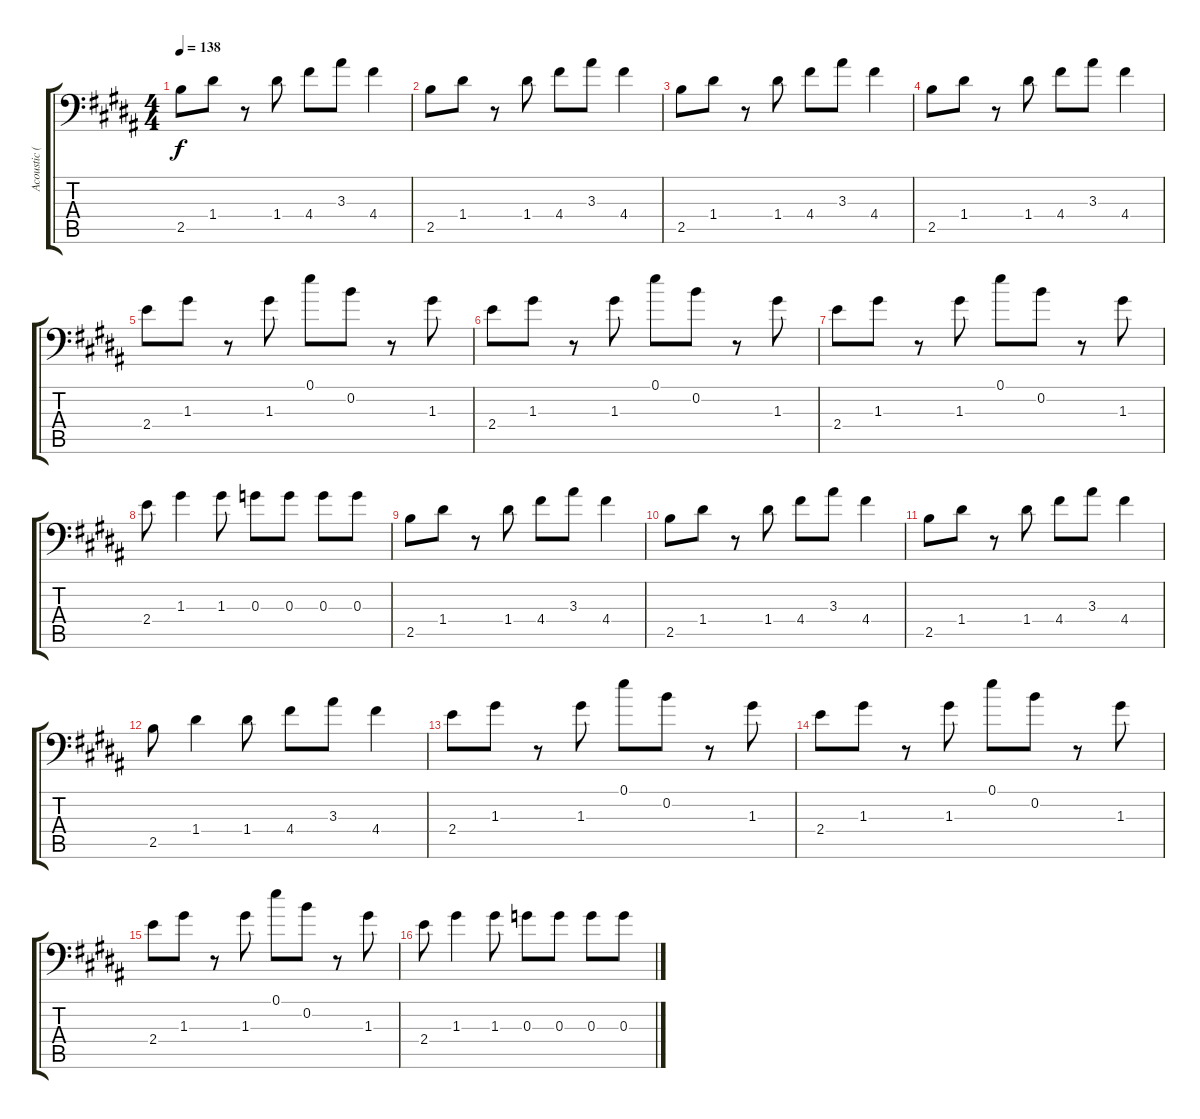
\track ("Acoustic (Bass)" "Acoustic (") {instrument acousticguitarsteel}
\staff {score tabs}
\tuning (E4 B3 G3 D3 A2 E2) {hide}
\ts (4 4)
\tempo 138
\clef f4
\ks b
2.5.8{dy f} 1.4.8 r.8 1.4.8 4.4.8 3.3.8 4.4.4 |
2.5.8 1.4.8 r.8 1.4.8 4.4.8 3.3.8 4.4.4 |
2.5.8 1.4.8 r.8 1.4.8 4.4.8 3.3.8 4.4.4 |
2.5.8 1.4.8 r.8 1.4.8 4.4.8 3.3.8 4.4.4 |
2.4.8 1.3.8 r.8 1.3.8 0.1.8 0.2.8 r.8 1.3.8 |
2.4.8 1.3.8 r.8 1.3.8 0.1.8 0.2.8 r.8 1.3.8 |
2.4.8 1.3.8 r.8 1.3.8 0.1.8 0.2.8 r.8 1.3.8 |
2.4.8 1.3.4 1.3.8 0.3.8 0.3.8 0.3.8 0.3.8 |
2.5.8 1.4.8 r.8 1.4.8 4.4.8 3.3.8 4.4.4 |
2.5.8 1.4.8 r.8 1.4.8 4.4.8 3.3.8 4.4.4 |
2.5.8 1.4.8 r.8 1.4.8 4.4.8 3.3.8 4.4.4 |
2.5.8 1.4.4 1.4.8 4.4.8 3.3.8 4.4.4 |
2.4.8 1.3.8 r.8 1.3.8 0.1.8 0.2.8 r.8 1.3.8 |
2.4.8 1.3.8 r.8 1.3.8 0.1.8 0.2.8 r.8 1.3.8 |
2.4.8 1.3.8 r.8 1.3.8 0.1.8 0.2.8 r.8 1.3.8 |
2.4.8 1.3.4 1.3.8 0.3.8 0.3.8 0.3.8 0.3.8
